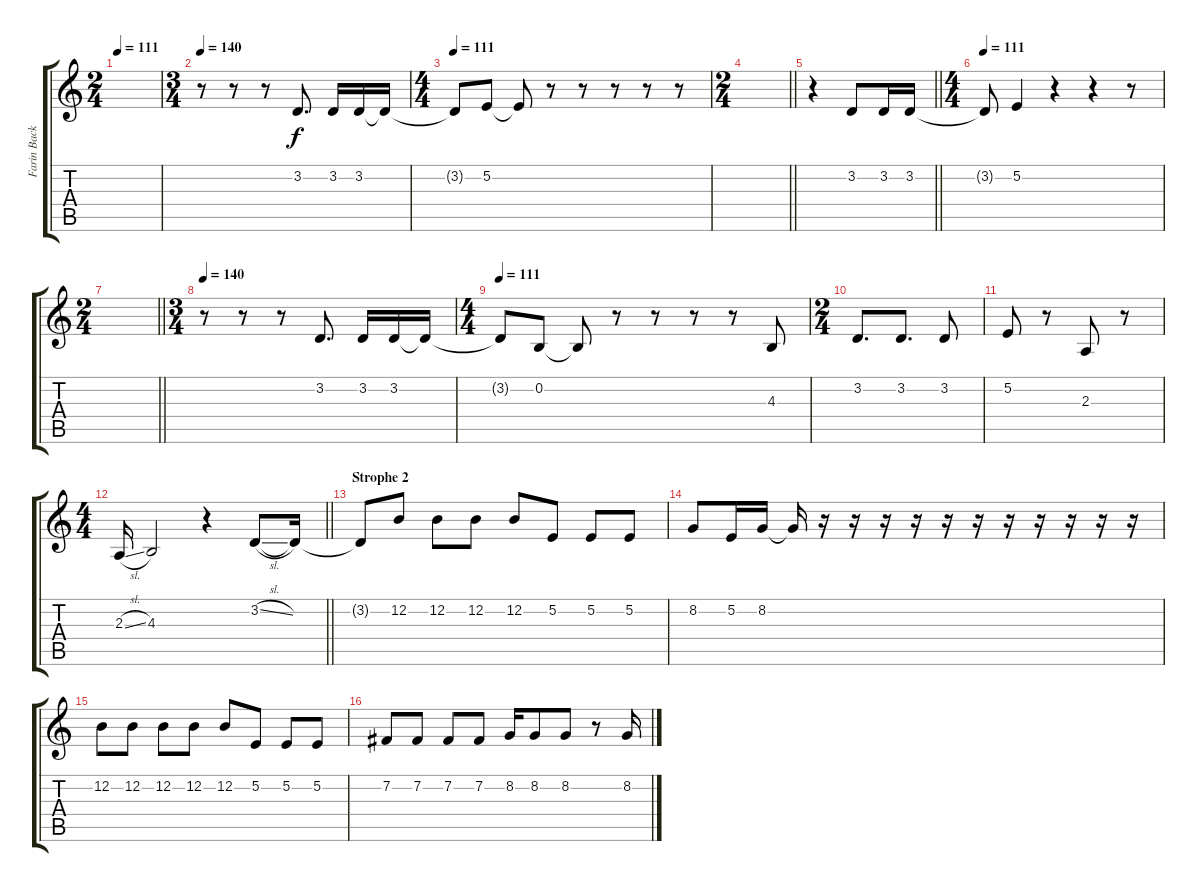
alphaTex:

\track ("Farin Background Vocals R" "Farin Back") {instrument oboe}
\staff {score tabs}
\tuning (E4 B3 G3 D3 A2 E2) {hide}
\ts (2 4)
\tempo 111
\clef g2
\ks c
|
\ts (3 4)
\tempo 140
r.8 r.8 r.8 3.2.8{d} 3.2.16 3.2.16 3.2{t}.16 |
\ts (4 4)
\tempo 111
3.2{t}.8 5.2.8 5.2{t}.8 r.8 r.8 r.8 r.8 r.8 |
\ts (2 4)
\barLineRight lightlight
|
\barLineRight lightlight
r.4 3.2.8 3.2.16 3.2.16 |
\ts (4 4)
\tempo 111
3.2{t}.8 5.2.4 r.4 r.4 r.8 |
\ts (2 4)
\barLineRight lightlight
|
\ts (3 4)
\tempo 140
r.8 r.8 r.8 3.2.8{d} 3.2.16 3.2.16 3.2{t}.16 |
\ts (4 4)
\tempo 111
3.2{t}.8 0.2.8 0.2{t}.8 r.8 r.8 r.8 r.8 4.3.8 |
\ts (2 4)
3.2.8{d} 3.2.8{d} 3.2.8 |
5.2.8 r.8 2.3.8 r.8 |
\ts (4 4)
\barLineRight lightlight
2.3{sl}.16 4.3.2 r.4 3.2{sl}.8{dy f} 3.2{t}.16 |
\section ("" "Strophe 2")
3.2{t}.8 12.2.8 12.2.8 12.2.8 12.2.8 5.2.8 5.2.8 5.2.8 |
8.2.8 5.2.16 8.2.16 8.2{t}.16 r.16 r.16 r.16 r.16 r.16 r.16 r.16 r.16 r.16 r.16 r.16 |
12.2.8 12.2.8 12.2.8 12.2.8 12.2.8 5.2.8 5.2.8 5.2.8 |
7.2.8 7.2.8 7.2.8 7.2.8 8.2.16 8.2.8 8.2.8 r.8 8.2.16
